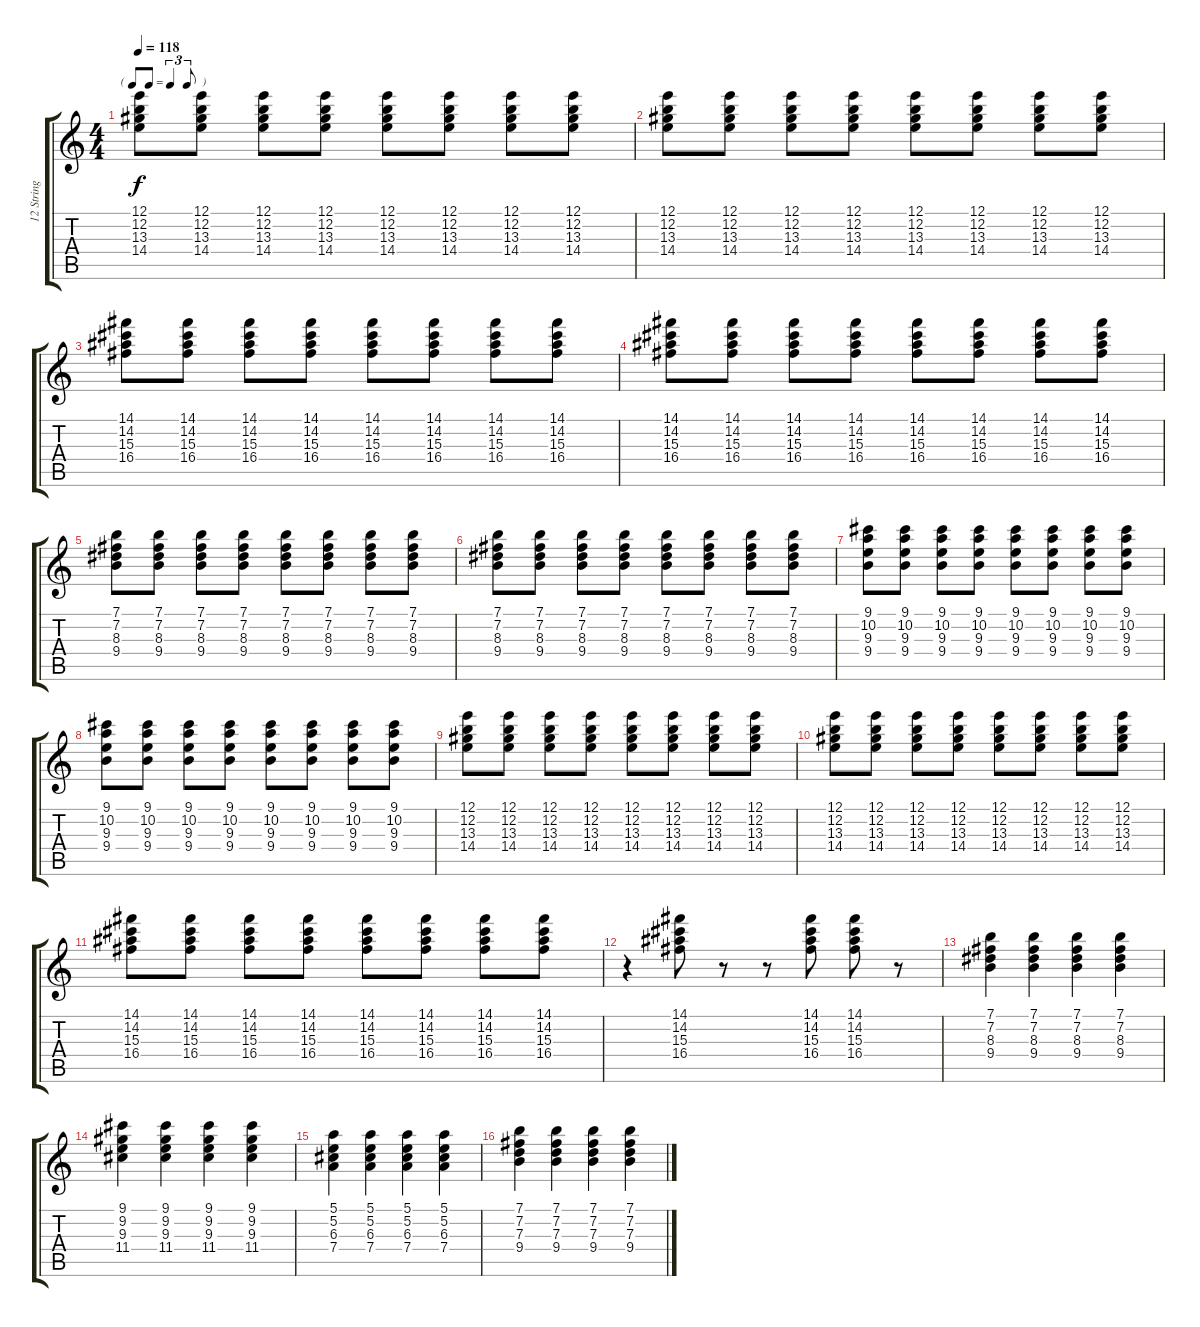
\track ("12 String Electric" "12 String ") {instrument acousticguitarnylon}
\staff {score tabs}
\tuning (E4 B3 G3 D3 A2 E2) {hide}
\ts (4 4)
\tf triplet8th
\tempo 118
\clef g2
\ks c
(12.1 12.2 13.3 14.4).8{dy f} (12.1 12.2 13.3 14.4).8 (12.1 12.2 13.3 14.4).8 (12.1 12.2 13.3 14.4).8 (12.1 12.2 13.3 14.4).8 (12.1 12.2 13.3 14.4).8 (12.1 12.2 13.3 14.4).8 (12.1 12.2 13.3 14.4).8 |
(12.1 12.2 13.3 14.4).8 (12.1 12.2 13.3 14.4).8 (12.1 12.2 13.3 14.4).8 (12.1 12.2 13.3 14.4).8 (12.1 12.2 13.3 14.4).8 (12.1 12.2 13.3 14.4).8 (12.1 12.2 13.3 14.4).8 (12.1 12.2 13.3 14.4).8 |
(14.1 14.2 15.3 16.4).8 (14.1 14.2 15.3 16.4).8 (14.1 14.2 15.3 16.4).8 (14.1 14.2 15.3 16.4).8 (14.1 14.2 15.3 16.4).8 (14.1 14.2 15.3 16.4).8 (14.1 14.2 15.3 16.4).8 (14.1 14.2 15.3 16.4).8 |
(14.1 14.2 15.3 16.4).8 (14.1 14.2 15.3 16.4).8 (14.1 14.2 15.3 16.4).8 (14.1 14.2 15.3 16.4).8 (14.1 14.2 15.3 16.4).8 (14.1 14.2 15.3 16.4).8 (14.1 14.2 15.3 16.4).8 (14.1 14.2 15.3 16.4).8 |
(7.1 7.2 8.3 9.4).8 (7.1 7.2 8.3 9.4).8 (7.1 7.2 8.3 9.4).8 (7.1 7.2 8.3 9.4).8 (7.1 7.2 8.3 9.4).8 (7.1 7.2 8.3 9.4).8 (7.1 7.2 8.3 9.4).8 (7.1 7.2 8.3 9.4).8 |
(7.1 7.2 8.3 9.4).8 (7.1 7.2 8.3 9.4).8 (7.1 7.2 8.3 9.4).8 (7.1 7.2 8.3 9.4).8 (7.1 7.2 8.3 9.4).8 (7.1 7.2 8.3 9.4).8 (7.1 7.2 8.3 9.4).8 (7.1 7.2 8.3 9.4).8 |
(9.1 10.2 9.3 9.4).8 (9.1 10.2 9.3 9.4).8 (9.1 10.2 9.3 9.4).8 (9.1 10.2 9.3 9.4).8 (9.1 10.2 9.3 9.4).8 (9.1 10.2 9.3 9.4).8 (9.1 10.2 9.3 9.4).8 (9.1 10.2 9.3 9.4).8 |
(9.1 10.2 9.3 9.4).8 (9.1 10.2 9.3 9.4).8 (9.1 10.2 9.3 9.4).8 (9.1 10.2 9.3 9.4).8 (9.1 10.2 9.3 9.4).8 (9.1 10.2 9.3 9.4).8 (9.1 10.2 9.3 9.4).8 (9.1 10.2 9.3 9.4).8 |
(12.1 12.2 13.3 14.4).8 (12.1 12.2 13.3 14.4).8 (12.1 12.2 13.3 14.4).8 (12.1 12.2 13.3 14.4).8 (12.1 12.2 13.3 14.4).8 (12.1 12.2 13.3 14.4).8 (12.1 12.2 13.3 14.4).8 (12.1 12.2 13.3 14.4).8 |
(12.1 12.2 13.3 14.4).8 (12.1 12.2 13.3 14.4).8 (12.1 12.2 13.3 14.4).8 (12.1 12.2 13.3 14.4).8 (12.1 12.2 13.3 14.4).8 (12.1 12.2 13.3 14.4).8 (12.1 12.2 13.3 14.4).8 (12.1 12.2 13.3 14.4).8 |
(14.1 14.2 15.3 16.4).8 (14.1 14.2 15.3 16.4).8 (14.1 14.2 15.3 16.4).8 (14.1 14.2 15.3 16.4).8 (14.1 14.2 15.3 16.4).8 (14.1 14.2 15.3 16.4).8 (14.1 14.2 15.3 16.4).8 (14.1 14.2 15.3 16.4).8 |
r.4 (14.1 14.2 15.3 16.4).8 r.8 r.8 (14.1 14.2 15.3 16.4).8 (14.1 14.2 15.3 16.4).8 r.8 |
(7.1 7.2 8.3 9.4).4 (7.1 7.2 8.3 9.4).4 (7.1 7.2 8.3 9.4).4 (7.1 7.2 8.3 9.4).4 |
(9.1 9.2 9.3 11.4).4 (9.1 9.2 9.3 11.4).4 (9.1 9.2 9.3 11.4).4 (9.1 9.2 9.3 11.4).4 |
(5.1 5.2 6.3 7.4).4 (5.1 5.2 6.3 7.4).4 (5.1 5.2 6.3 7.4).4 (5.1 5.2 6.3 7.4).4 |
(7.1 7.2 7.3 9.4).4 (7.1 7.2 7.3 9.4).4 (7.1 7.2 7.3 9.4).4 (7.1 7.2 7.3 9.4).4
